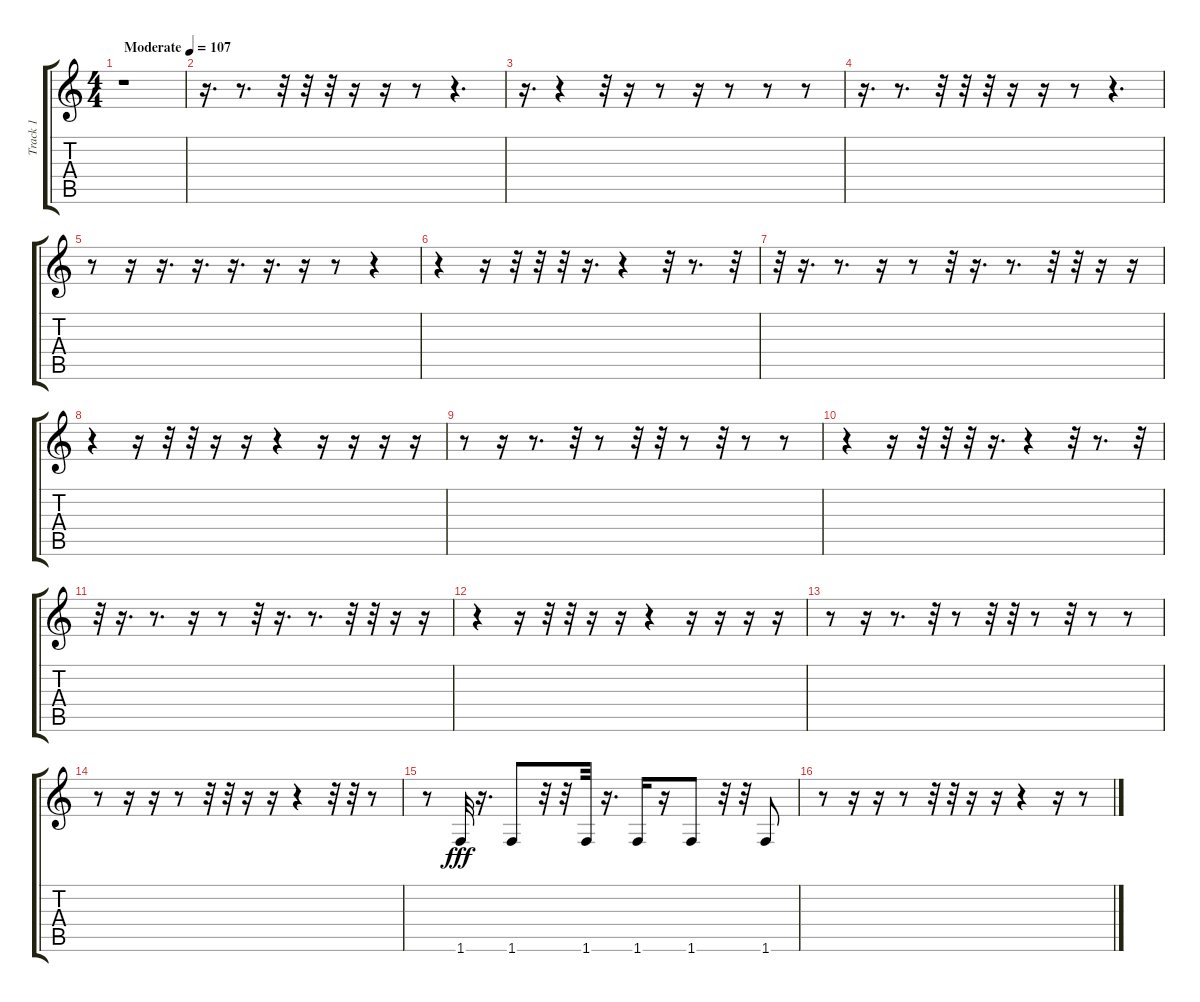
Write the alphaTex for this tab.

\track ("Track 1" "Track 1") {instrument acousticguitarnylon}
\staff {score tabs}
\tuning (E4 B3 G3 D3 A2 E2) {hide}
\ts (4 4)
\tempo (107 "Moderate")
\clef g2
\ks c
r.1{dy fff instrument acousticguitarnylon} |
r.16{d} r.8{d} r.32 r.32 r.32 r.16 r.16 r.8 r.4{d} |
r.16{d} r.4 r.32 r.16 r.8 r.16 r.8 r.8 r.8 |
r.16{d} r.8{d} r.32 r.32 r.32 r.16 r.16 r.8 r.4{d} |
r.8 r.16 r.16{d} r.16{d} r.16{d} r.16{d} r.16 r.8 r.4 |
r.4 r.16 r.32 r.32 r.32 r.16{d} r.4 r.32 r.8{d} r.32 |
r.32 r.16{d} r.8{d} r.16 r.8 r.32 r.16{d} r.8{d} r.32 r.32 r.16 r.16 |
r.4 r.16 r.32 r.32 r.16 r.16 r.4 r.16 r.16 r.16 r.16 |
r.8 r.16 r.8{d} r.32 r.8 r.32 r.32 r.8 r.32 r.8 r.8 |
r.4 r.16 r.32 r.32 r.32 r.16{d} r.4 r.32 r.8{d} r.32 |
r.32 r.16{d} r.8{d} r.16 r.8 r.32 r.16{d} r.8{d} r.32 r.32 r.16 r.16 |
r.4 r.16 r.32 r.32 r.16 r.16 r.4 r.16 r.16 r.16 r.16 |
r.8 r.16 r.8{d} r.32 r.8 r.32 r.32 r.8 r.32 r.8 r.8 |
r.8 r.16 r.16 r.8 r.32 r.32 r.16 r.16 r.4 r.32 r.32 r.8 |
r.8 1.6.32 r.16{d} 1.6.8 r.32 r.32 1.6.32 r.16{d} 1.6.16 r.16 1.6.8 r.32 r.32 1.6.8 |
r.8 r.16 r.16 r.8 r.32 r.32 r.16 r.16 r.4 r.16 r.8
